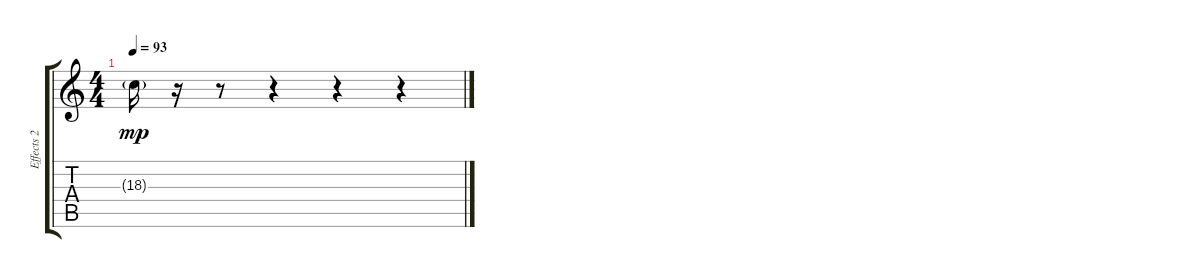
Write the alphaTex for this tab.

\track ("Effects 2" "Effects 2") {instrument tremolostrings}
\staff {score tabs}
\tuning (Eb4 Bb3 Gb3 Db3 Ab2 Db2) {hide}
\ts (4 4)
\tempo 93
\clef g2
\ks c
18.3{g}.16{dy mp} r.16 r.8 r.4 r.4 r.4
